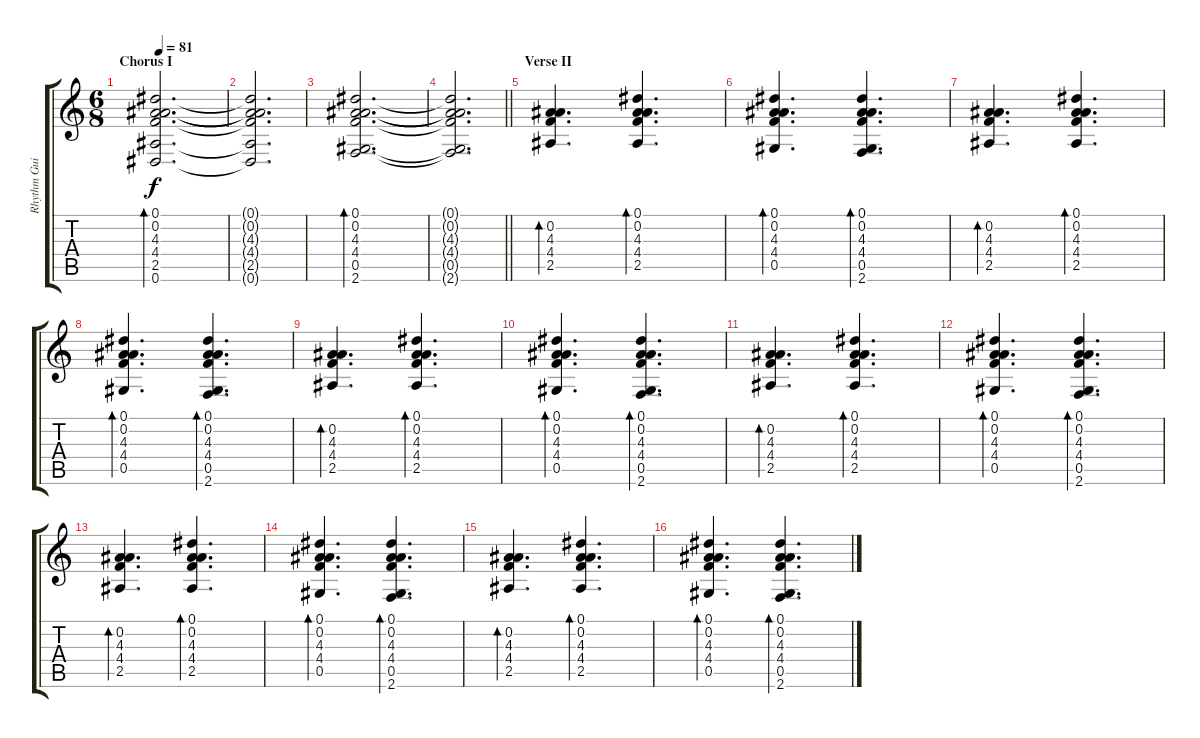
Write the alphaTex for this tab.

\track ("Rhythm Guitar" "Rhythm Gui") {instrument acousticguitarsteel}
\staff {score tabs}
\tuning (Eb4 Bb3 Gb3 Db3 Ab2 Eb2) {hide}
\ts (6 8)
\section ("" "Chorus I")
\tempo 81
\clef g2
\ks c
(0.1 0.2 4.3 4.4 2.5 0.6).2{d bd 60 dy f} |
(0.1{t} 0.2{t} 4.3{t} 4.4{t} 2.5{t} 0.6{t}).2{d} |
(0.1 0.2 4.3 4.4 0.5 2.6).2{d bd 60} |
\barLineRight lightlight
(0.1{t} 0.2{t} 4.3{t} 4.4{t} 0.5{t} 2.6{t}).2{d} |
\section ("" "Verse II")
(0.2 4.3 4.4 2.5).4{d bd 60} (0.1 0.2 4.3 4.4 2.5).4{d bd 60} |
(0.1 0.2 4.3 4.4 0.5).4{d bd 60} (0.1 0.2 4.3 4.4 0.5 2.6).4{d bd 60} |
(0.2 4.3 4.4 2.5).4{d bd 60} (0.1 0.2 4.3 4.4 2.5).4{d bd 60} |
(0.1 0.2 4.3 4.4 0.5).4{d bd 60} (0.1 0.2 4.3 4.4 0.5 2.6).4{d bd 60} |
(0.2 4.3 4.4 2.5).4{d bd 60} (0.1 0.2 4.3 4.4 2.5).4{d bd 60} |
(0.1 0.2 4.3 4.4 0.5).4{d bd 60} (0.1 0.2 4.3 4.4 0.5 2.6).4{d bd 60} |
(0.2 4.3 4.4 2.5).4{d bd 60} (0.1 0.2 4.3 4.4 2.5).4{d bd 60} |
(0.1 0.2 4.3 4.4 0.5).4{d bd 60} (0.1 0.2 4.3 4.4 0.5 2.6).4{d bd 60} |
(0.2 4.3 4.4 2.5).4{d bd 60} (0.1 0.2 4.3 4.4 2.5).4{d bd 60} |
(0.1 0.2 4.3 4.4 0.5).4{d bd 60} (0.1 0.2 4.3 4.4 0.5 2.6).4{d bd 60} |
(0.2 4.3 4.4 2.5).4{d bd 60} (0.1 0.2 4.3 4.4 2.5).4{d bd 60} |
(0.1 0.2 4.3 4.4 0.5).4{d bd 60} (0.1 0.2 4.3 4.4 0.5 2.6).4{d bd 60}
